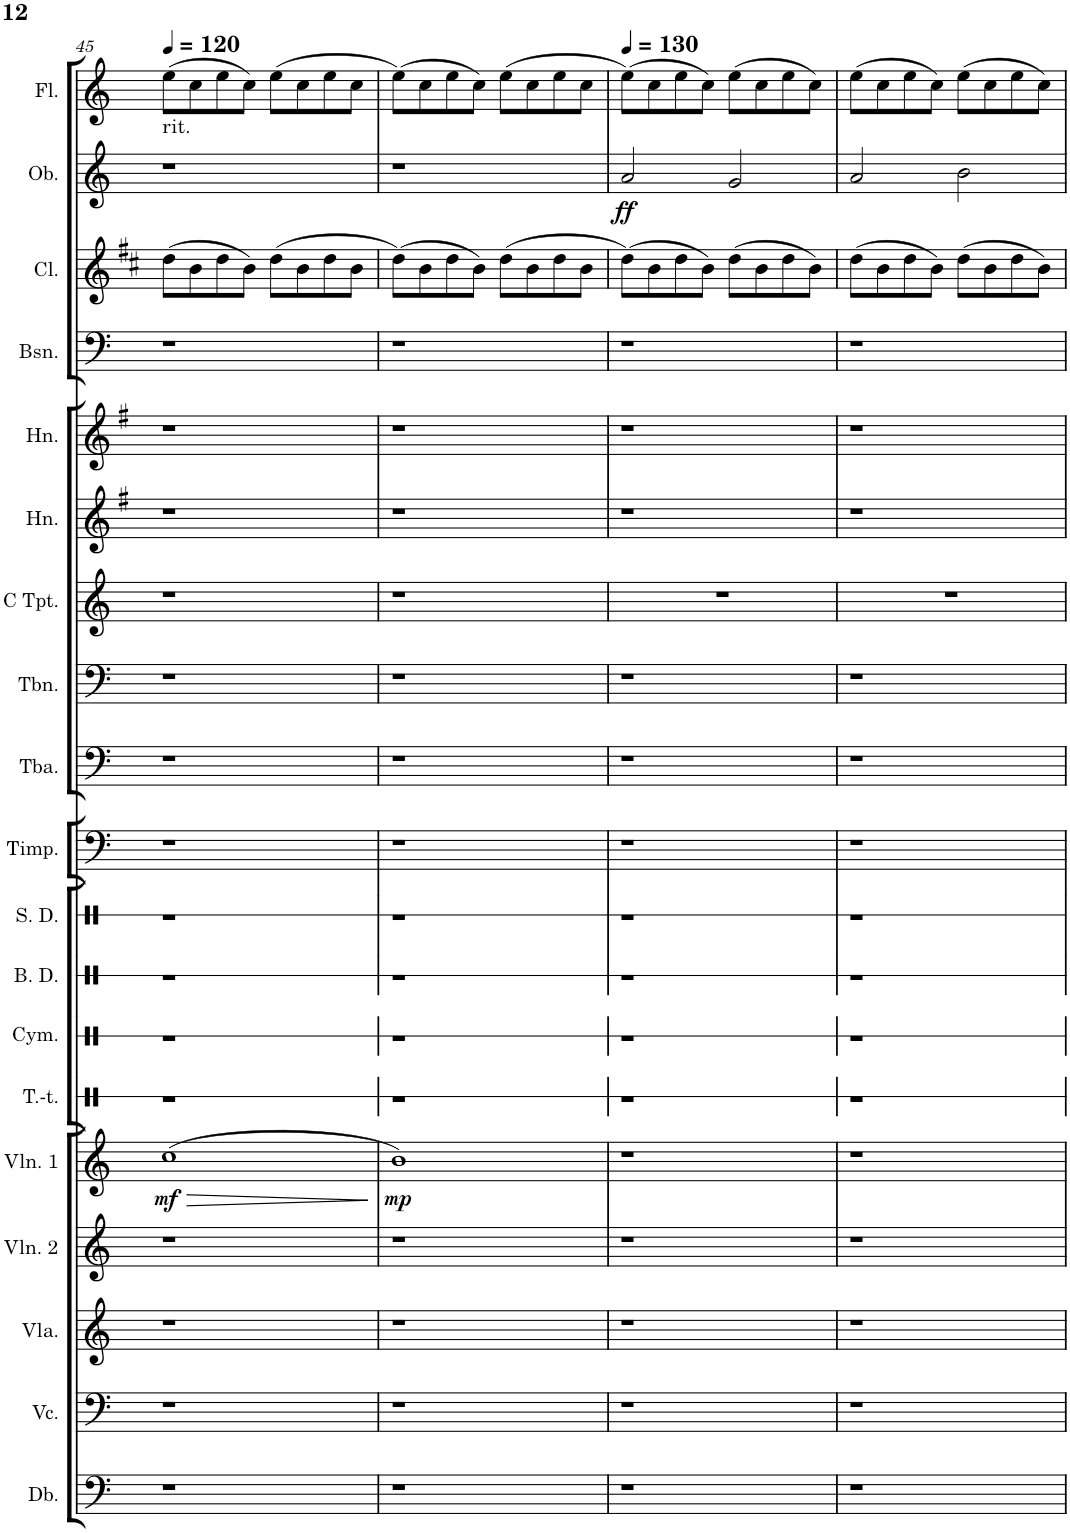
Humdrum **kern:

**kern	**kern	**kern	**kern	**kern	**dynam	**kern	**kern	**kern	**kern	**kern	**kern	**kern	**kern	**kern	**kern	**kern	**kern	**kern	**dynam	**kern
*part19	*part18	*part17	*part16	*part15	*part15	*part14	*part13	*part12	*part11	*part10	*part9	*part8	*part7	*part6	*part5	*part4	*part3	*part2	*part2	*part1
*staff19	*staff18	*staff17	*staff16	*staff15	*staff15	*staff14	*staff13	*staff12	*staff11	*staff10	*staff9	*staff8	*staff7	*staff6	*staff5	*staff4	*staff3	*staff2	*staff2	*staff1
*I"Double Bass	*I"Violoncello	*I"Viola	*I"Violin 2	*I"Violin 1	*	*I"Tam-tam	*I"Cymbals	*I"Bass Drum	*I"Snare Drum	*I"Timpani	*I"Tuba	*I"Trombone	*I"Trumpet in C	*I"Horn in F	*I"Horn in F	*I"Bassoon	*I"Clarinet in Bb	*I"Oboe	*	*I"Flute
*I'Db.	*I'Vc.	*I'Vla.	*I'Vln. 2	*I'Vln. 1	*	*I'T.-t.	*I'Cym.	*I'B. D.	*I'S. D.	*I'Timp.	*I'Tba.	*I'Tbn.	*	*I'Hn.	*I'Hn.	*I'Bsn.	*I'Cl.	*I'Ob.	*	*I'Fl.
!!LO:PB:g=z
*clefF4	*clefF4	*clefG2	*clefG2	*clefG2	*	*clefX	*clefX	*clefX	*clefX	*clefF4	*clefF4	*clefF4	*clefG2	*clefG2	*clefG2	*clefF4	*clefG2	*clefG2	*	*clefG2
*Trd7c12	*	*	*	*	*	*	*	*	*	*	*	*	*	*Trd4c7	*Trd4c7	*	*Trd1c2	*	*	*Trd-7c-12
*k[]	*k[]	*k[]	*k[]	*k[]	*	*k[]	*k[]	*k[]	*k[]	*k[]	*k[]	*k[]	*k[]	*k[f#]	*k[f#]	*k[]	*k[f#c#]	*k[]	*	*k[]
*M4/4	*M4/4	*M4/4	*M4/4	*M4/4	*	*M4/4	*M4/4	*M4/4	*M4/4	*M4/4	*M4/4	*M4/4	*M4/4	*M4/4	*M4/4	*M4/4	*M4/4	*M4/4	*	*M4/4
*MM120	*MM120	*MM120	*MM120	*MM120	*	*MM120	*MM120	*MM120	*MM120	*MM120	*MM120	*MM120	*MM120	*MM120	*MM120	*MM120	*MM120	*MM120	*	*MM120
=45	=45	=45	=45	=45	=45	=45	=45	=45	=45	=45	=45	=45	=45	=45	=45	=45	=45	=45	=45	=45
!	!	!	!	!	!	!	!	!	!	!	!	!	!	!	!	!	!	!	!	!LO:TX:b:t=rit.
!	!	!	!	!	!LO:DY:b	!	!	!	!	!	!	!	!	!	!	!	!	!	!	!
1r	1r	1r	1r	(1cc	mf	1r	1r	1r	1r	1r	1r	1r	1r	1r	1r	1r	(8dd\L	1r	.	(8ee\L
.	.	.	.	.	.	.	.	.	.	.	.	.	.	.	.	.	8b\	.	.	8cc\
.	.	.	.	.	.	.	.	.	.	.	.	.	.	.	.	.	8dd\	.	.	8ee\
.	.	.	.	.	.	.	.	.	.	.	.	.	.	.	.	.	8b\J)	.	.	8cc\J)
.	.	.	.	.	.	.	.	.	.	.	.	.	.	.	.	.	(8dd\L	.	.	(8ee\L
.	.	.	.	.	.	.	.	.	.	.	.	.	.	.	.	.	8b\	.	.	8cc\
.	.	.	.	.	.	.	.	.	.	.	.	.	.	.	.	.	8dd\	.	.	8ee\
.	.	.	.	.	.	.	.	.	.	.	.	.	.	.	.	.	8b\J	.	.	8cc\J
=46	=46	=46	=46	=46	=46	=46	=46	=46	=46	=46	=46	=46	=46	=46	=46	=46	=46	=46	=46	=46
!	!	!	!	!	!LO:DY:b	!	!	!	!	!	!	!	!	!	!	!	!	!	!	!
1r	1r	1r	1r	1b)	mp	1r	1r	1r	1r	1r	1r	1r	1r	1r	1r	1r	(8dd\L)	1r	.	(8ee\L)
.	.	.	.	.	.	.	.	.	.	.	.	.	.	.	.	.	8b\	.	.	8cc\
.	.	.	.	.	.	.	.	.	.	.	.	.	.	.	.	.	8dd\	.	.	8ee\
.	.	.	.	.	.	.	.	.	.	.	.	.	.	.	.	.	8b\J)	.	.	8cc\J)
.	.	.	.	.	.	.	.	.	.	.	.	.	.	.	.	.	(8dd\L	.	.	(8ee\L
.	.	.	.	.	.	.	.	.	.	.	.	.	.	.	.	.	8b\	.	.	8cc\
.	.	.	.	.	.	.	.	.	.	.	.	.	.	.	.	.	8dd\	.	.	8ee\
.	.	.	.	.	.	.	.	.	.	.	.	.	.	.	.	.	8b\J	.	.	8cc\J
=47	=47	=47	=47	=47	=47	=47	=47	=47	=47	=47	=47	=47	=47	=47	=47	=47	=47	=47	=47	=47
*	*	*	*	*	*	*	*	*	*	*	*	*	*	*	*	*	*	*	*	*MM130
!	!	!	!	!	!	!	!	!	!	!	!	!	!	!	!	!	!	!	!LO:DY:b	!
1r	1r	1r	1r	1r	.	1r	1r	1r	1r	1r	1r	1r	1r	1r	1r	1r	(8dd\L)	2a/	ff	(8ee\L)
.	.	.	.	.	.	.	.	.	.	.	.	.	.	.	.	.	8b\	.	.	8cc\
.	.	.	.	.	.	.	.	.	.	.	.	.	.	.	.	.	8dd\	.	.	8ee\
.	.	.	.	.	.	.	.	.	.	.	.	.	.	.	.	.	8b\J)	.	.	8cc\J)
.	.	.	.	.	.	.	.	.	.	.	.	.	.	.	.	.	(8dd\L	2g/	.	(8ee\L
.	.	.	.	.	.	.	.	.	.	.	.	.	.	.	.	.	8b\	.	.	8cc\
.	.	.	.	.	.	.	.	.	.	.	.	.	.	.	.	.	8dd\	.	.	8ee\
.	.	.	.	.	.	.	.	.	.	.	.	.	.	.	.	.	8b\J)	.	.	8cc\J)
=48	=48	=48	=48	=48	=48	=48	=48	=48	=48	=48	=48	=48	=48	=48	=48	=48	=48	=48	=48	=48
1r	1r	1r	1r	1r	.	1r	1r	1r	1r	1r	1r	1r	1r	1r	1r	1r	(8dd\L	2a/	.	(8ee\L
.	.	.	.	.	.	.	.	.	.	.	.	.	.	.	.	.	8b\	.	.	8cc\
.	.	.	.	.	.	.	.	.	.	.	.	.	.	.	.	.	8dd\	.	.	8ee\
.	.	.	.	.	.	.	.	.	.	.	.	.	.	.	.	.	8b\J)	.	.	8cc\J)
.	.	.	.	.	.	.	.	.	.	.	.	.	.	.	.	.	(8dd\L	2b\	.	(8ee\L
.	.	.	.	.	.	.	.	.	.	.	.	.	.	.	.	.	8b\	.	.	8cc\
.	.	.	.	.	.	.	.	.	.	.	.	.	.	.	.	.	8dd\	.	.	8ee\
.	.	.	.	.	.	.	.	.	.	.	.	.	.	.	.	.	8b\J)	.	.	8cc\J)
=	=	=	=	=	=	=	=	=	=	=	=	=	=	=	=	=	=	=	=	=
*-	*-	*-	*-	*-	*-	*-	*-	*-	*-	*-	*-	*-	*-	*-	*-	*-	*-	*-	*-	*-
